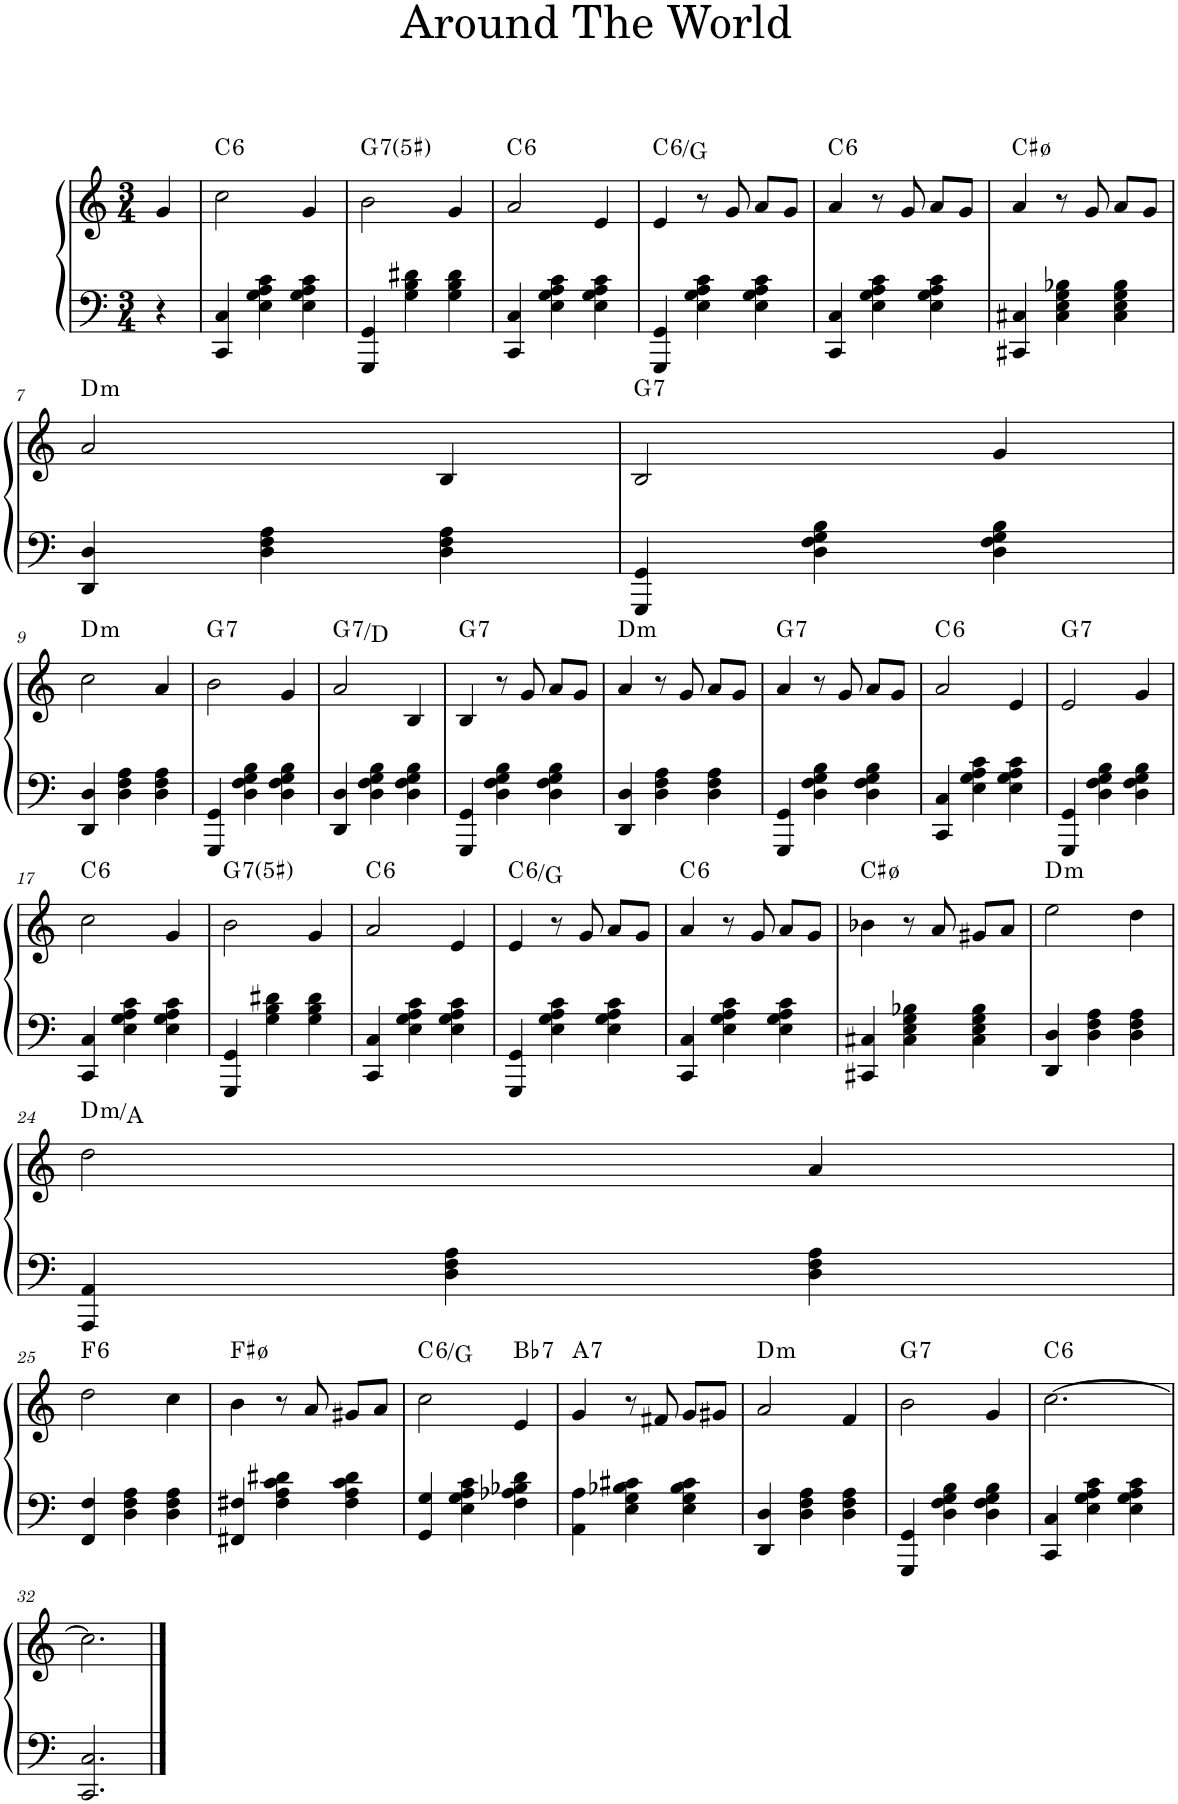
**kern	**kern	**harte
*part1	*part1	*part1
*staff2	*staff1	*
*I"Piano	*	*
*I'Pno.	*	*
*clefF4	*clefG2	*
*k[]	*k[]	*
*M3/4	*M3/4	*
=	=	=
4r	4g/	.
=1	=1	=1
!	!	!LO:H:kt=6
4CC/ 4C/	2cc\	C:maj6
4E\ 4G\ 4A\ 4c\	.	.
4E\ 4G\ 4A\ 4c\	4g/	.
=2	=2	=2
4GGG/ 4GG/	2b\	G:maj(5,#7)
4G\ 4B\ 4d#X\	.	.
4G\ 4B\ 4d#\	4g/	.
=3	=3	=3
!	!	!LO:H:kt=6
4CC/ 4C/	2a/	C:maj6
4E\ 4G\ 4A\ 4c\	.	.
4E\ 4G\ 4A\ 4c\	4e/	.
=4	=4	=4
!	!	!LO:H:kt=6
4GGG/ 4GG/	4e/	C:maj6/5
4E\ 4G\ 4A\ 4c\	8r	.
.	8g/	.
4E\ 4G\ 4A\ 4c\	8a/L	.
.	8g/J	.
=5	=5	=5
!	!	!LO:H:kt=6
4CC/ 4C/	4a/	C:maj6
4E\ 4G\ 4A\ 4c\	8r	.
.	8g/	.
4E\ 4G\ 4A\ 4c\	8a/L	.
.	8g/J	.
=6	=6	=6
4CC#X/ 4C#X/	4a/	C#:hdim7
4C#\ 4E\ 4G\ 4B-X\	8r	.
.	8g/	.
4C#\ 4E\ 4G\ 4B-\	8a/L	.
.	8g/J	.
!!LO:LB:g=z
=7	=7	=7
!	!	!LO:H:kt=m
4DD/ 4D/	2a/	D:min
4D\ 4F\ 4A\	.	.
4D\ 4F\ 4A\	4B/	.
=8	=8	=8
!	!	!LO:H:kt=7
4GGG/ 4GG/	2B/	G:7
4D\ 4F\ 4G\ 4B\	.	.
4D\ 4F\ 4G\ 4B\	4g/	.
!!LO:LB:g=z
=9	=9	=9
!	!	!LO:H:kt=m
4DD/ 4D/	2cc\	D:min
4D\ 4F\ 4A\	.	.
4D\ 4F\ 4A\	4a/	.
=10	=10	=10
!	!	!LO:H:kt=7
4GGG/ 4GG/	2b\	G:7
4D\ 4F\ 4G\ 4B\	.	.
4D\ 4F\ 4G\ 4B\	4g/	.
=11	=11	=11
!	!	!LO:H:kt=7
4DD/ 4D/	2a/	G:7/5
4D\ 4F\ 4G\ 4B\	.	.
4D\ 4F\ 4G\ 4B\	4B/	.
=12	=12	=12
!	!	!LO:H:kt=7
4GGG/ 4GG/	4B/	G:7
4D\ 4F\ 4G\ 4B\	8r	.
.	8g/	.
4D\ 4F\ 4G\ 4B\	8a/L	.
.	8g/J	.
=13	=13	=13
!	!	!LO:H:kt=m
4DD/ 4D/	4a/	D:min
4D\ 4F\ 4A\	8r	.
.	8g/	.
4D\ 4F\ 4A\	8a/L	.
.	8g/J	.
=14	=14	=14
!	!	!LO:H:kt=7
4GGG/ 4GG/	4a/	G:7
4D\ 4F\ 4G\ 4B\	8r	.
.	8g/	.
4D\ 4F\ 4G\ 4B\	8a/L	.
.	8g/J	.
=15	=15	=15
!	!	!LO:H:kt=6
4CC/ 4C/	2a/	C:maj6
4E\ 4G\ 4A\ 4c\	.	.
4E\ 4G\ 4A\ 4c\	4e/	.
=16	=16	=16
!	!	!LO:H:kt=7
4GGG/ 4GG/	2e/	G:7
4D\ 4F\ 4G\ 4B\	.	.
4D\ 4F\ 4G\ 4B\	4g/	.
!!LO:LB:g=z
=17	=17	=17
!	!	!LO:H:kt=6
4CC/ 4C/	2cc\	C:maj6
4E\ 4G\ 4A\ 4c\	.	.
4E\ 4G\ 4A\ 4c\	4g/	.
=18	=18	=18
4GGG/ 4GG/	2b\	G:maj(5,#7)
4G\ 4B\ 4d#X\	.	.
4G\ 4B\ 4d#\	4g/	.
=19	=19	=19
!	!	!LO:H:kt=6
4CC/ 4C/	2a/	C:maj6
4E\ 4G\ 4A\ 4c\	.	.
4E\ 4G\ 4A\ 4c\	4e/	.
=20	=20	=20
!	!	!LO:H:kt=6
4GGG/ 4GG/	4e/	C:maj6/5
4E\ 4G\ 4A\ 4c\	8r	.
.	8g/	.
4E\ 4G\ 4A\ 4c\	8a/L	.
.	8g/J	.
=21	=21	=21
!	!	!LO:H:kt=6
4CC/ 4C/	4a/	C:maj6
4E\ 4G\ 4A\ 4c\	8r	.
.	8g/	.
4E\ 4G\ 4A\ 4c\	8a/L	.
.	8g/J	.
=22	=22	=22
4CC#X/ 4C#X/	4b-X\	C#:hdim7
4C#\ 4E\ 4G\ 4B-X\	8r	.
.	8a/	.
4C#\ 4E\ 4G\ 4B-\	8g#X/L	.
.	8a/J	.
=23	=23	=23
!	!	!LO:H:kt=m
4DD/ 4D/	2ee\	D:min
4D\ 4F\ 4A\	.	.
4D\ 4F\ 4A\	4dd\	.
!!LO:LB:g=z
=24	=24	=24
!	!	!LO:H:kt=m
4AAA/ 4AA/	2dd\	D:min/5
4D\ 4F\ 4A\	.	.
4D\ 4F\ 4A\	4a/	.
!!LO:LB:g=z
=25	=25	=25
!	!	!LO:H:kt=6
4FF/ 4F/	2dd\	F:maj6
4D\ 4F\ 4A\	.	.
4D\ 4F\ 4A\	4cc\	.
=26	=26	=26
4FF#X/ 4F#X/	4b\	F#:hdim7
4F#\ 4A\ 4c\ 4d#X\	8r	.
.	8a/	.
4F#\ 4A\ 4c\ 4d#\	8g#X/L	.
.	8a/J	.
=27	=27	=27
!	!	!LO:H:kt=6
4GG/ 4G/	2cc\	C:maj6/5
4E\ 4G\ 4A\ 4c\	.	.
!	!	!LO:H:kt=7
4F\ 4A-X\ 4B-X\ 4d\	4e/	Bb:7
=28	=28	=28
!	!	!LO:H:kt=7
4AA\ 4A\	4g/	A:7
4E\ 4G\ 4B-X\ 4c#X\	8r	.
.	8f#X/	.
4E\ 4G\ 4B-\ 4c#\	8g/L	.
.	8g#X/J	.
=29	=29	=29
!	!	!LO:H:kt=m
4DD/ 4D/	2a/	D:min
4D\ 4F\ 4A\	.	.
4D\ 4F\ 4A\	4f/	.
=30	=30	=30
!	!	!LO:H:kt=7
4GGG/ 4GG/	2b\	G:7
4D\ 4F\ 4G\ 4B\	.	.
4D\ 4F\ 4G\ 4B\	4g/	.
=31	=31	=31
!	!	!LO:H:kt=6
4CC/ 4C/	[2.cc\	C:maj6
4E\ 4G\ 4A\ 4c\	.	.
4E\ 4G\ 4A\ 4c\	.	.
!!LO:LB:g=z
=32	=32	=32
2.CC/ 2.C/	2.cc\]	.
==	==	==
*-	*-	*-
